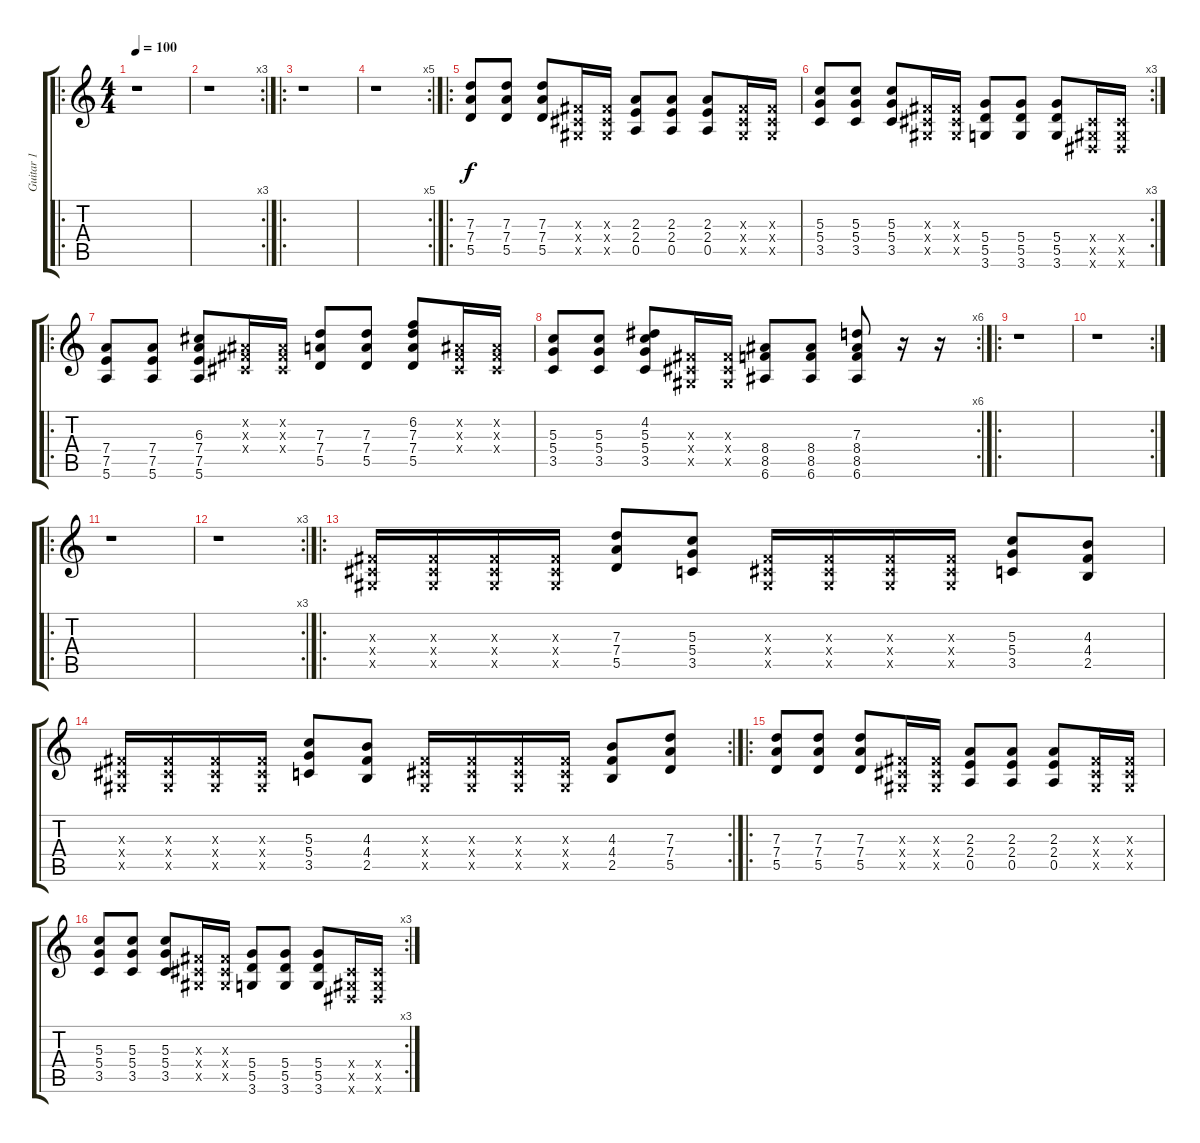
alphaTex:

\track ("Guitar 1" "Guitar 1") {instrument distortionguitar}
\staff {score tabs}
\tuning (E4 B3 G3 D3 A2 E2) {hide}
\ro
\ts (4 4)
\tempo 100
\clef g2
\ks c
r.1{dy f instrument distortionguitar} |
\rc 3
r.1 |
\ro
r.1 |
\rc 5
r.1 |
\ro
(7.3 7.4 5.5).8 (7.3 7.4 5.5).8 (7.3 7.4 5.5).8 (-1.3{x} -1.4{x} -1.5{x}).16 (-1.3{x} -1.4{x} -1.5{x}).16 (2.3 2.4 0.5).8 (2.3 2.4 0.5).8 (2.3 2.4 0.5).8 (-1.3{x} -1.4{x} -1.5{x}).16 (-1.3{x} -1.4{x} -1.5{x}).16 |
\rc 3
(5.3 5.4 3.5).8 (5.3 5.4 3.5).8 (5.3 5.4 3.5).8 (-1.3{x} -1.4{x} -1.5{x}).16 (-1.3{x} -1.4{x} -1.5{x}).16 (5.4 5.5 3.6).8 (5.4 5.5 3.6).8 (5.4 5.5 3.6).8 (-1.4{x} -1.5{x} -1.6{x}).16 (-1.4{x} -1.5{x} -1.6{x}).16 |
\ro
(7.4 7.5 5.6).8 (7.4 7.5 5.6).8 (6.3 7.4 7.5 5.6).8 (-1.2{x} -1.3{x} -1.4{x}).16 (-1.2{x} -1.3{x} -1.4{x}).16 (7.3 7.4 5.5).8 (7.3 7.4 5.5).8 (6.2 7.3 7.4 5.5).8 (-1.2{x} -1.3{x} -1.4{x}).16 (-1.2{x} -1.3{x} -1.4{x}).16 |
\rc 6
(5.3 5.4 3.5).8 (5.3 5.4 3.5).8 (4.2 5.3 5.4 3.5).8 (-1.3{x} -1.4{x} -1.5{x}).16 (-1.3{x} -1.4{x} -1.5{x}).16 (8.4 8.5 6.6).8 (8.4 8.5 6.6).8 (7.3 8.4 8.5 6.6).8 r.16 r.16 |
\ro
r.1 |
\rc 2
r.1 |
\ro
r.1 |
\rc 3
r.1 |
\ro
(-1.3{x} -1.4{x} -1.5{x}).16 (-1.3{x} -1.4{x} -1.5{x}).16 (-1.3{x} -1.4{x} -1.5{x}).16 (-1.3{x} -1.4{x} -1.5{x}).16 (7.3 7.4 5.5).8 (5.3 5.4 3.5).8 (-1.3{x} -1.4{x} -1.5{x}).16 (-1.3{x} -1.4{x} -1.5{x}).16 (-1.3{x} -1.4{x} -1.5{x}).16 (-1.3{x} -1.4{x} -1.5{x}).16 (5.3 5.4 3.5).8 (4.3 4.4 2.5).8 |
\rc 2
(-1.3{x} -1.4{x} -1.5{x}).16 (-1.3{x} -1.4{x} -1.5{x}).16 (-1.3{x} -1.4{x} -1.5{x}).16 (-1.3{x} -1.4{x} -1.5{x}).16 (5.3 5.4 3.5).8 (4.3 4.4 2.5).8 (-1.3{x} -1.4{x} -1.5{x}).16 (-1.3{x} -1.4{x} -1.5{x}).16 (-1.3{x} -1.4{x} -1.5{x}).16 (-1.3{x} -1.4{x} -1.5{x}).16 (4.3 4.4 2.5).8 (7.3 7.4 5.5).8 |
\ro
(7.3 7.4 5.5).8 (7.3 7.4 5.5).8 (7.3 7.4 5.5).8 (-1.3{x} -1.4{x} -1.5{x}).16 (-1.3{x} -1.4{x} -1.5{x}).16 (2.3 2.4 0.5).8 (2.3 2.4 0.5).8 (2.3 2.4 0.5).8 (-1.3{x} -1.4{x} -1.5{x}).16 (-1.3{x} -1.4{x} -1.5{x}).16 |
\rc 3
(5.3 5.4 3.5).8 (5.3 5.4 3.5).8 (5.3 5.4 3.5).8 (-1.3{x} -1.4{x} -1.5{x}).16 (-1.3{x} -1.4{x} -1.5{x}).16 (5.4 5.5 3.6).8 (5.4 5.5 3.6).8 (5.4 5.5 3.6).8 (-1.4{x} -1.5{x} -1.6{x}).16 (-1.4{x} -1.5{x} -1.6{x}).16
